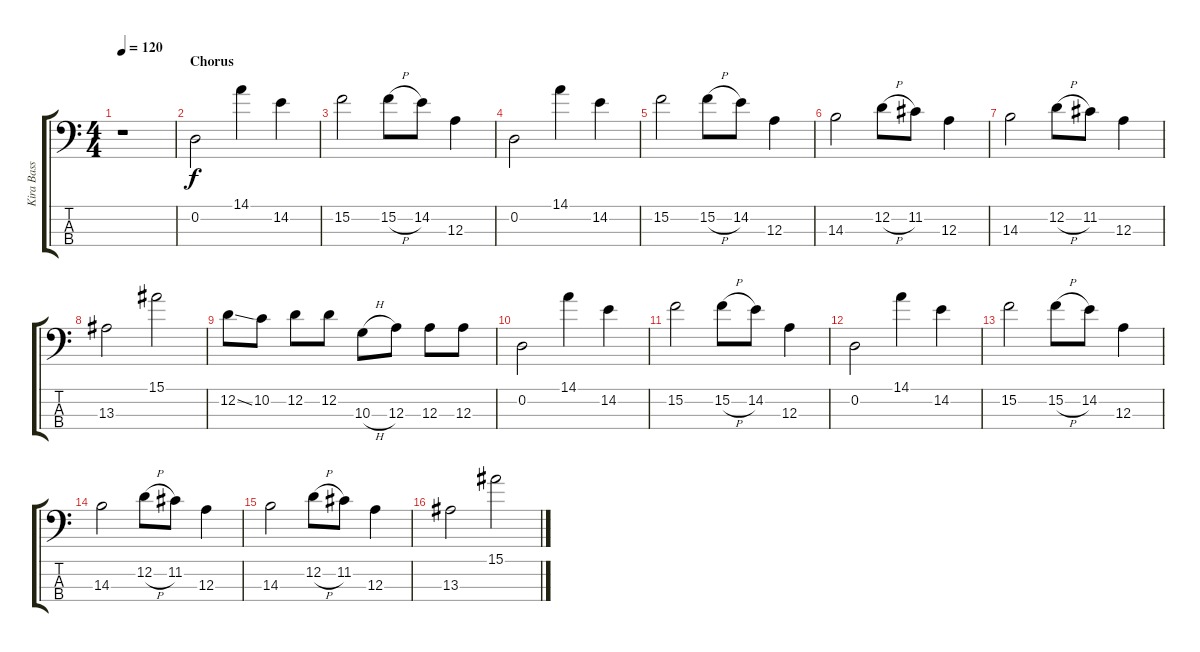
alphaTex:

\track ("Kira Bass" "Kira Bass") {instrument electricbassfinger}
\staff {score tabs}
\tuning (G2 D2 A1 D1) {hide}
\ts (4 4)
\tempo 120
\clef f4
\ks c
r.1{dy f} |
\section ("" "Chorus")
0.2.2 14.1.4 14.2.4 |
15.2.2 15.2{h}.8 14.2.8 12.3.4 |
0.2.2 14.1.4 14.2.4 |
15.2.2 15.2{h}.8 14.2.8 12.3.4 |
14.3.2 12.2{h}.8 11.2.8 12.3.4 |
14.3.2 12.2{h}.8 11.2.8 12.3.4 |
13.3.2 15.1.2 |
12.2{ss}.8 10.2.8 12.2.8 12.2.8 10.3{h}.8 12.3.8 12.3.8 12.3.8 |
0.2.2 14.1.4 14.2.4 |
15.2.2 15.2{h}.8 14.2.8 12.3.4 |
0.2.2 14.1.4 14.2.4 |
15.2.2 15.2{h}.8 14.2.8 12.3.4 |
14.3.2 12.2{h}.8 11.2.8 12.3.4 |
14.3.2 12.2{h}.8 11.2.8 12.3.4 |
13.3.2 15.1.2
